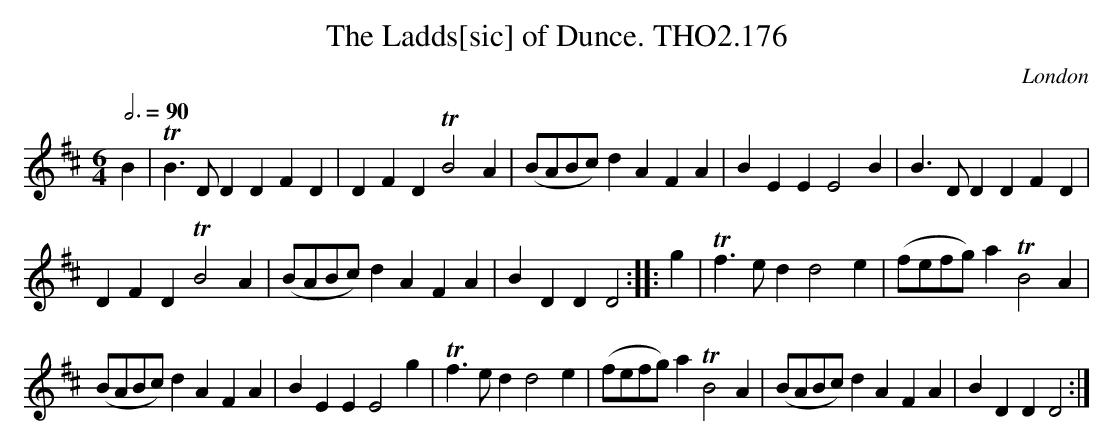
X:1
T:Ladds[sic] of Dunce. THO2.176, The
O:London
M:6/4
L:1/8
Q:3/4=90
K:D
B2|TB3D D2 D2F2D2|D2F2D2 TB4A2|(BABc)d2 A2F2A2|B2E2E2 E4B2|B3DD2 D2F2D2|
D2F2D2 TB4A2|(BABc)d2 A2F2A2|B2D2D2 D4::g2|Tf3ed2 d4e2|(fefg)a2 TB4A2|
(BABc)d2 A2F2A2|B2E2E2 E4g2|Tf3ed2 d4e2|(fefg)a2 TB4A2|(BABc)d2 A2F2A2|B2D2D2 D4:|
